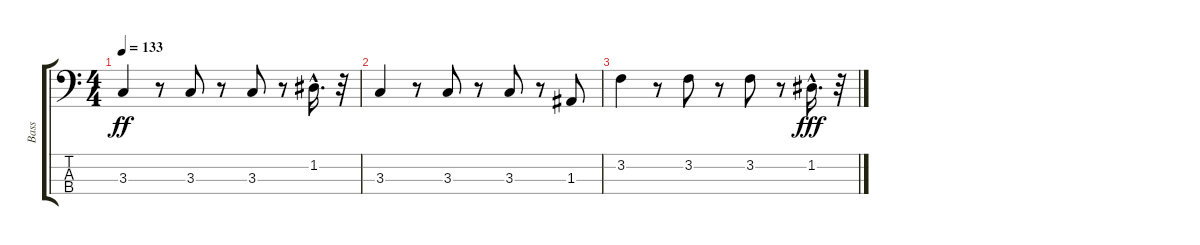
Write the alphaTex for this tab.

\track ("Bass" "Bass") {instrument electricbassfinger}
\staff {score tabs}
\tuning (G2 D2 A1 E1) {hide}
\ts (4 4)
\tempo 133
\clef f4
\ks c
3.3.4{dy ff} r.8 3.3.8 r.8 3.3.8 r.8 1.2{hac}.16{d} r.32 |
3.3.4 r.8 3.3.8 r.8 3.3.8 r.8 1.3.8 |
3.2.4 r.8 3.2.8 r.8 3.2.8 r.8 1.2{hac}.16{d dy fff} r.32
